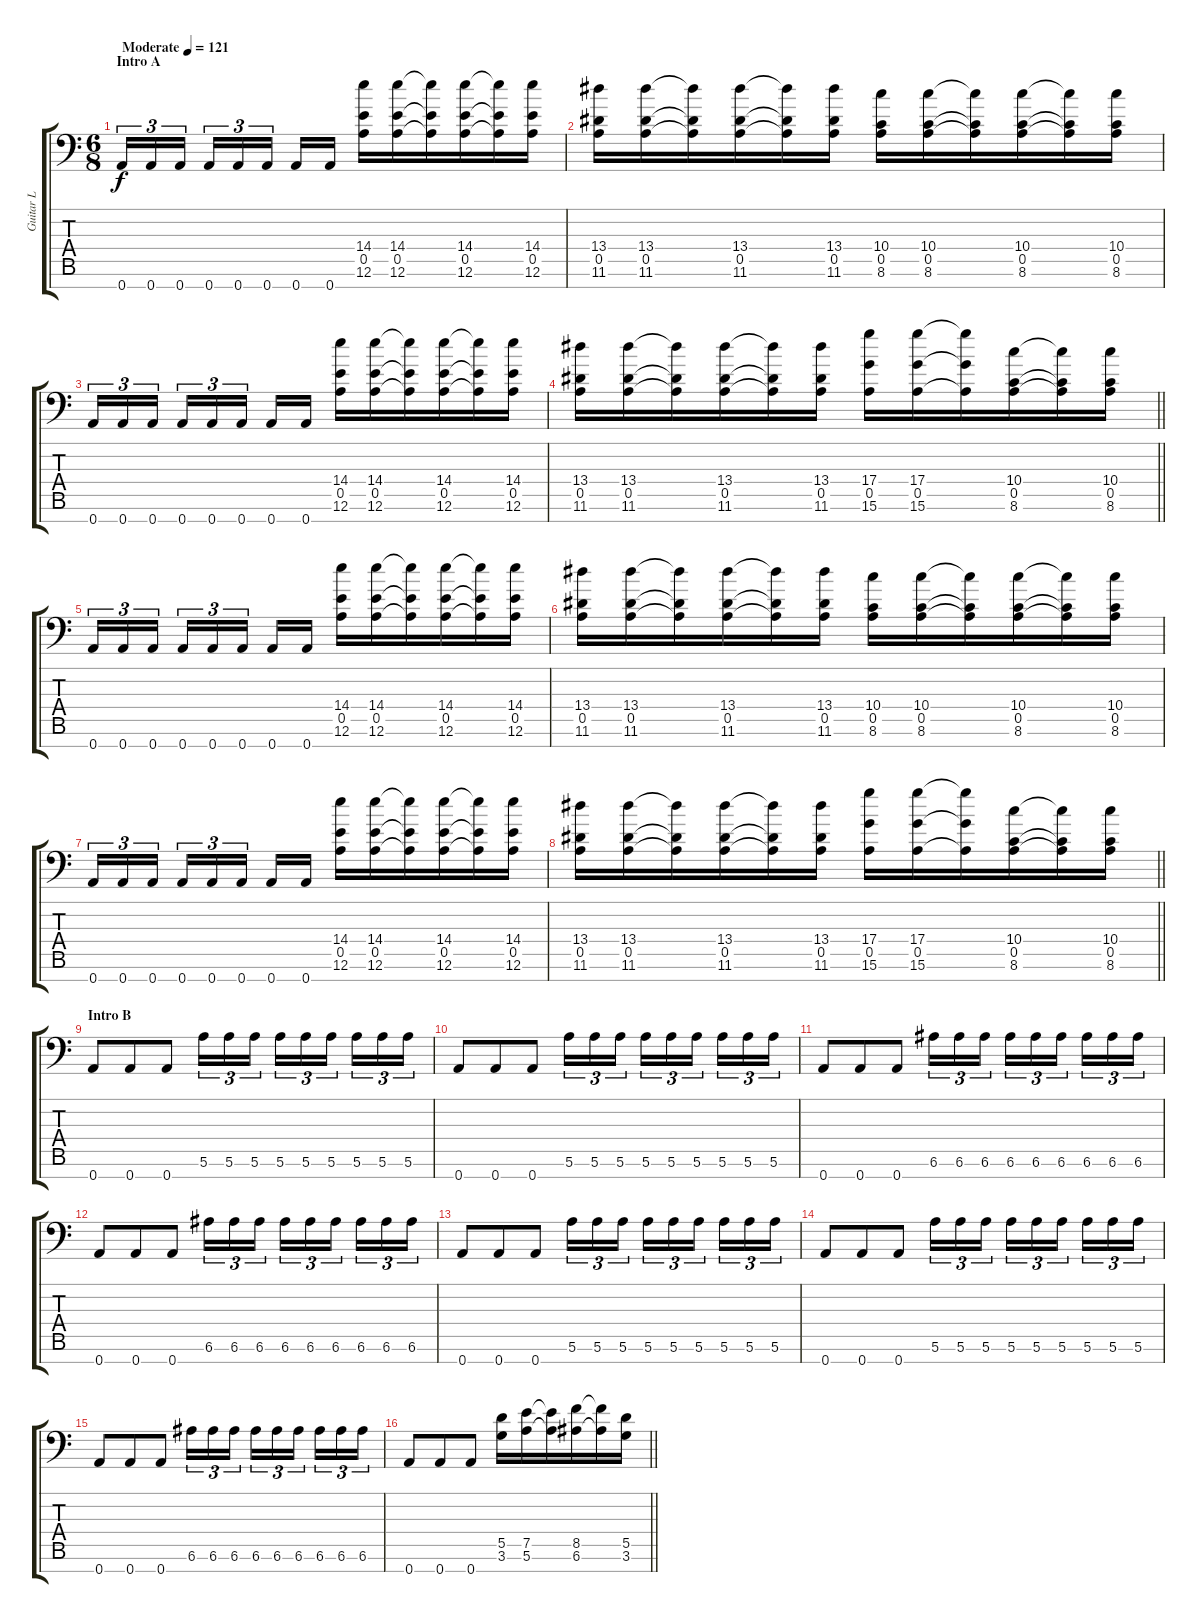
\track ("Guitar L" "Guitar L") {instrument distortionguitar}
\staff {score tabs}
\tuning (E4 B3 G3 D3 A2 E2 A1) {hide}
\ts (6 8)
\section ("" "Intro A")
\tempo (121 "Moderate")
\clef f4
\ks c
0.7.16{tu (3 2) dy f instrument distortionguitar} 0.7.16{tu (3 2)} 0.7.16{tu (3 2) beam splitsecondary} 0.7.16{tu (3 2)} 0.7.16{tu (3 2)} 0.7.16{tu (3 2) beam splitsecondary} 0.7.16 0.7.16 (14.4 0.5 12.6).16 (14.4 0.5 12.6).16 (14.4{t} 0.5{t} 12.6{t}).16 (14.4 0.5 12.6).16 (14.4{t} 0.5{t} 12.6{t}).16 (14.4 0.5 12.6).16 |
(13.4 0.5 11.6).16 (13.4 0.5 11.6).16 (13.4{t} 0.5{t} 11.6{t}).16 (13.4 0.5 11.6).16 (13.4{t} 0.5{t} 11.6{t}).16 (13.4 0.5 11.6).16 (10.4 0.5 8.6).16 (10.4 0.5 8.6).16 (10.4{t} 0.5{t} 8.6{t}).16 (10.4 0.5 8.6).16 (10.4{t} 0.5{t} 8.6{t}).16 (10.4 0.5 8.6).16 |
0.7.16{tu (3 2)} 0.7.16{tu (3 2)} 0.7.16{tu (3 2) beam splitsecondary} 0.7.16{tu (3 2)} 0.7.16{tu (3 2)} 0.7.16{tu (3 2) beam splitsecondary} 0.7.16 0.7.16 (14.4 0.5 12.6).16 (14.4 0.5 12.6).16 (14.4{t} 0.5{t} 12.6{t}).16 (14.4 0.5 12.6).16 (14.4{t} 0.5{t} 12.6{t}).16 (14.4 0.5 12.6).16 |
\barLineRight lightlight
(13.4 0.5 11.6).16 (13.4 0.5 11.6).16 (13.4{t} 0.5{t} 11.6{t}).16 (13.4 0.5 11.6).16 (13.4{t} 0.5{t} 11.6{t}).16 (13.4 0.5 11.6).16 (17.4 0.5 15.6).16 (17.4 0.5 15.6).16 (17.4{t} 0.5{t} 15.6{t}).16 (10.4 0.5 8.6).16 (10.4{t} 0.5{t} 8.6{t}).16 (10.4 0.5 8.6).16 |
0.7.16{tu (3 2)} 0.7.16{tu (3 2)} 0.7.16{tu (3 2) beam splitsecondary} 0.7.16{tu (3 2)} 0.7.16{tu (3 2)} 0.7.16{tu (3 2) beam splitsecondary} 0.7.16 0.7.16 (14.4 0.5 12.6).16 (14.4 0.5 12.6).16 (14.4{t} 0.5{t} 12.6{t}).16 (14.4 0.5 12.6).16 (14.4{t} 0.5{t} 12.6{t}).16 (14.4 0.5 12.6).16 |
(13.4 0.5 11.6).16 (13.4 0.5 11.6).16 (13.4{t} 0.5{t} 11.6{t}).16 (13.4 0.5 11.6).16 (13.4{t} 0.5{t} 11.6{t}).16 (13.4 0.5 11.6).16 (10.4 0.5 8.6).16 (10.4 0.5 8.6).16 (10.4{t} 0.5{t} 8.6{t}).16 (10.4 0.5 8.6).16 (10.4{t} 0.5{t} 8.6{t}).16 (10.4 0.5 8.6).16 |
0.7.16{tu (3 2)} 0.7.16{tu (3 2)} 0.7.16{tu (3 2) beam splitsecondary} 0.7.16{tu (3 2)} 0.7.16{tu (3 2)} 0.7.16{tu (3 2) beam splitsecondary} 0.7.16 0.7.16 (14.4 0.5 12.6).16 (14.4 0.5 12.6).16 (14.4{t} 0.5{t} 12.6{t}).16 (14.4 0.5 12.6).16 (14.4{t} 0.5{t} 12.6{t}).16 (14.4 0.5 12.6).16 |
\barLineRight lightlight
(13.4 0.5 11.6).16 (13.4 0.5 11.6).16 (13.4{t} 0.5{t} 11.6{t}).16 (13.4 0.5 11.6).16 (13.4{t} 0.5{t} 11.6{t}).16 (13.4 0.5 11.6).16 (17.4 0.5 15.6).16 (17.4 0.5 15.6).16 (17.4{t} 0.5{t} 15.6{t}).16 (10.4 0.5 8.6).16 (10.4{t} 0.5{t} 8.6{t}).16 (10.4 0.5 8.6).16 |
\section ("" "Intro B")
0.7.8 0.7.8 0.7.8 5.6.16{tu (3 2)} 5.6.16{tu (3 2)} 5.6.16{tu (3 2) beam splitsecondary} 5.6.16{tu (3 2)} 5.6.16{tu (3 2)} 5.6.16{tu (3 2) beam splitsecondary} 5.6.16{tu (3 2)} 5.6.16{tu (3 2)} 5.6.16{tu (3 2)} |
0.7.8 0.7.8 0.7.8 5.6.16{tu (3 2)} 5.6.16{tu (3 2)} 5.6.16{tu (3 2) beam splitsecondary} 5.6.16{tu (3 2)} 5.6.16{tu (3 2)} 5.6.16{tu (3 2) beam splitsecondary} 5.6.16{tu (3 2)} 5.6.16{tu (3 2)} 5.6.16{tu (3 2)} |
0.7.8 0.7.8 0.7.8 6.6.16{tu (3 2)} 6.6.16{tu (3 2)} 6.6.16{tu (3 2) beam splitsecondary} 6.6.16{tu (3 2)} 6.6.16{tu (3 2)} 6.6.16{tu (3 2) beam splitsecondary} 6.6.16{tu (3 2)} 6.6.16{tu (3 2)} 6.6.16{tu (3 2)} |
0.7.8 0.7.8 0.7.8 6.6.16{tu (3 2)} 6.6.16{tu (3 2)} 6.6.16{tu (3 2) beam splitsecondary} 6.6.16{tu (3 2)} 6.6.16{tu (3 2)} 6.6.16{tu (3 2) beam splitsecondary} 6.6.16{tu (3 2)} 6.6.16{tu (3 2)} 6.6.16{tu (3 2)} |
0.7.8 0.7.8 0.7.8 5.6.16{tu (3 2)} 5.6.16{tu (3 2)} 5.6.16{tu (3 2) beam splitsecondary} 5.6.16{tu (3 2)} 5.6.16{tu (3 2)} 5.6.16{tu (3 2) beam splitsecondary} 5.6.16{tu (3 2)} 5.6.16{tu (3 2)} 5.6.16{tu (3 2)} |
0.7.8 0.7.8 0.7.8 5.6.16{tu (3 2)} 5.6.16{tu (3 2)} 5.6.16{tu (3 2) beam splitsecondary} 5.6.16{tu (3 2)} 5.6.16{tu (3 2)} 5.6.16{tu (3 2) beam splitsecondary} 5.6.16{tu (3 2)} 5.6.16{tu (3 2)} 5.6.16{tu (3 2)} |
0.7.8 0.7.8 0.7.8 6.6.16{tu (3 2)} 6.6.16{tu (3 2)} 6.6.16{tu (3 2) beam splitsecondary} 6.6.16{tu (3 2)} 6.6.16{tu (3 2)} 6.6.16{tu (3 2) beam splitsecondary} 6.6.16{tu (3 2)} 6.6.16{tu (3 2)} 6.6.16{tu (3 2)} |
\barLineRight lightlight
0.7.8 0.7.8 0.7.8 (5.5 3.6).16 (7.5 5.6).16 (7.5{t} 5.6{t}).16 (8.5 6.6).16 (8.5{t} 6.6{t}).16 (5.5 3.6).16
